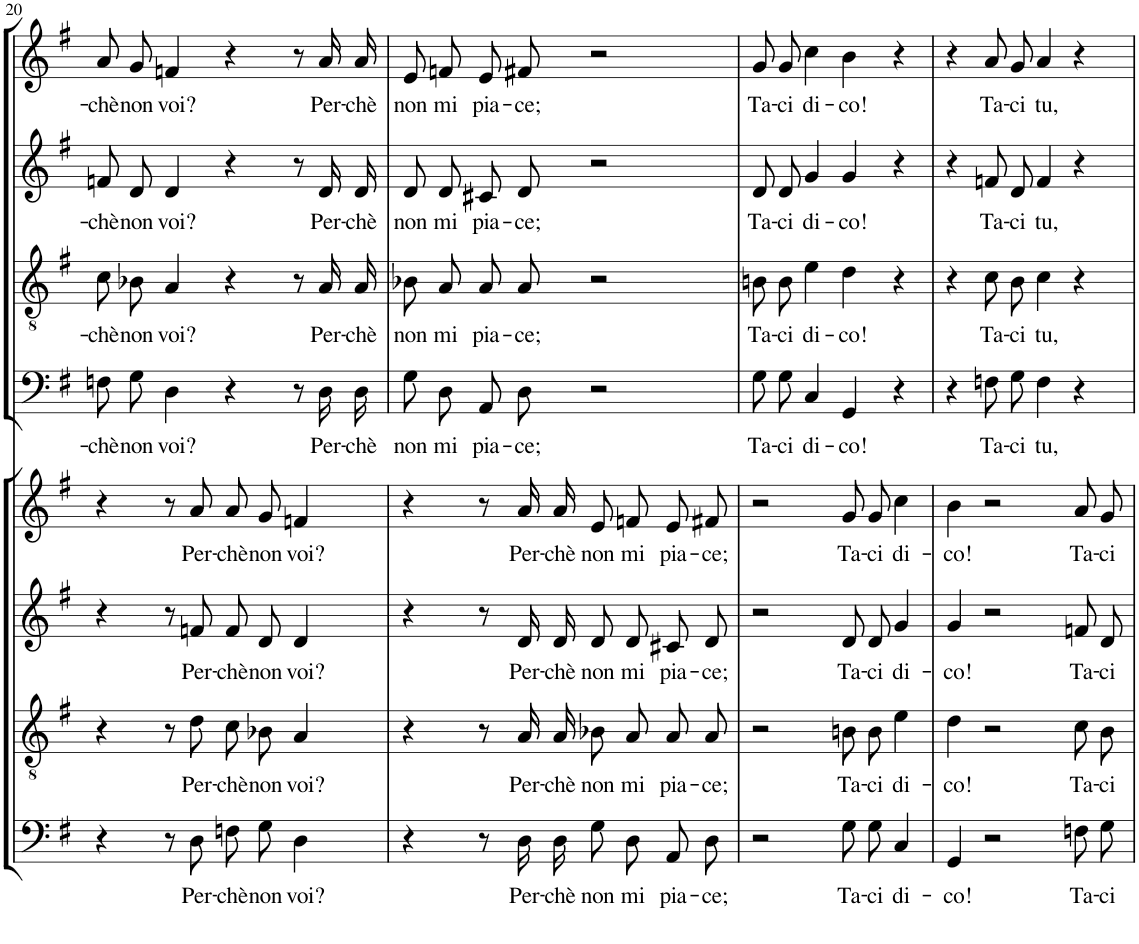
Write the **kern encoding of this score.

**kern	**text	**kern	**text	**kern	**text	**kern	**text	**kern	**text	**kern	**text	**kern	**text	**kern	**text
*part8	*part8	*part7	*part7	*part6	*part6	*part5	*part5	*part4	*part4	*part3	*part3	*part2	*part2	*part1	*part1
*staff8	*staff8	*staff7	*staff7	*staff6	*staff6	*staff5	*staff5	*staff4	*staff4	*staff3	*staff3	*staff2	*staff2	*staff1	*staff1
*I"B II	*	*I"T II	*	*I"C II	*	*I"S II	*	*I"B I	*	*I"T I	*	*I"C I	*	*I"S I	*
!!LO:PB:g=z
*clefF4	*	*clefGv2	*	*clefG2	*	*clefG2	*	*clefF4	*	*clefGv2	*	*clefG2	*	*clefG2	*
*	*	*	*	*	*	*Trd1c2	*	*	*	*	*	*	*	*Trd1c2	*
*k[f#]	*	*k[f#]	*	*k[f#]	*	*k[f#]	*	*k[f#]	*	*k[f#]	*	*k[f#]	*	*k[f#]	*
*G:	*	*G:	*	*G:	*	*G:	*	*G:	*	*G:	*	*G:	*	*G:	*
*M2/2	*	*M2/2	*	*M2/2	*	*M2/2	*	*M2/2	*	*M2/2	*	*M2/2	*	*M2/2	*
=20	=20	=20	=20	=20	=20	=20	=20	=20	=20	=20	=20	=20	=20	=20	=20
!	!	!	!	!	!	!	!	!	!LO:LY:b	!	!LO:LY:b	!	!LO:LY:b	!	!LO:LY:b
4r	.	4r	.	4r	.	4r	.	8Fn\L	-chè	8c\L	-chè	8fn/L	-chè	8a/L	-chè
!	!	!	!	!	!	!	!	!	!LO:LY:b	!	!LO:LY:b	!	!LO:LY:b	!	!LO:LY:b
.	.	.	.	.	.	.	.	8G\J	non	8B-X\J	non	8d/J	non	8g/J	non
!	!	!	!	!	!	!	!	!	!LO:LY:b	!	!LO:LY:b	!	!LO:LY:b	!	!LO:LY:b
8r	.	8r	.	8r	.	8r	.	4D\	voi?	4A/	voi?	4d/	voi?	4fn/	voi?
!	!LO:LY:b	!	!LO:LY:b	!	!LO:LY:b	!	!LO:LY:b	!	!	!	!	!	!	!	!
8D\	Per-	8d\	Per-	8fn/	Per-	8a/	Per-	.	.	.	.	.	.	.	.
!	!LO:LY:b	!	!LO:LY:b	!	!LO:LY:b	!	!LO:LY:b	!	!	!	!	!	!	!	!
8Fn\L	-chè	8c\L	-chè	8f/L	-chè	8a/L	-chè	4r	.	4r	.	4r	.	4r	.
!	!LO:LY:b	!	!LO:LY:b	!	!LO:LY:b	!	!LO:LY:b	!	!	!	!	!	!	!	!
8G\J	non	8B-X\J	non	8d/J	non	8g/J	non	.	.	.	.	.	.	.	.
!	!LO:LY:b	!	!LO:LY:b	!	!LO:LY:b	!	!LO:LY:b	!	!	!	!	!	!	!	!
4D\	voi?	4A/	voi?	4d/	voi?	4fn/	voi?	8r	.	8r	.	8r	.	8r	.
!	!	!	!	!	!	!	!	!	!LO:LY:b	!	!LO:LY:b	!	!LO:LY:b	!	!LO:LY:b
.	.	.	.	.	.	.	.	16D\LL	Per-	16A/LL	Per-	16d/LL	Per-	16a/LL	Per-
!	!	!	!	!	!	!	!	!	!LO:LY:b	!	!LO:LY:b	!	!LO:LY:b	!	!LO:LY:b
.	.	.	.	.	.	.	.	16D\JJ	-chè	16A/JJ	-chè	16d/JJ	-chè	16a/JJ	-chè
=21	=21	=21	=21	=21	=21	=21	=21	=21	=21	=21	=21	=21	=21	=21	=21
!	!	!	!	!	!	!	!	!	!LO:LY:b	!	!LO:LY:b	!	!LO:LY:b	!	!LO:LY:b
4r	.	4r	.	4r	.	4r	.	8G\L	non	8B-X/L	non	8d/L	non	8e/L	non
!	!	!	!	!	!	!	!	!	!LO:LY:b	!	!LO:LY:b	!	!LO:LY:b	!	!LO:LY:b
.	.	.	.	.	.	.	.	8D\	mi	8A/	mi	8d/	mi	8fn/	mi
!	!	!	!	!	!	!	!	!	!LO:LY:b	!	!LO:LY:b	!	!LO:LY:b	!	!LO:LY:b
8r	.	8r	.	8r	.	8r	.	8AA\	pia-	8A/	pia-	8c#X/	pia-	8e/	pia-
!	!LO:LY:b	!	!LO:LY:b	!	!LO:LY:b	!	!LO:LY:b	!	!LO:LY:b	!	!LO:LY:b	!	!LO:LY:b	!	!LO:LY:b
16D\LL	Per-	16A/LL	Per-	16d/LL	Per-	16a/LL	Per-	8D\J	-ce;	8A/J	-ce;	8d/J	-ce;	8f#X/J	-ce;
!	!LO:LY:b	!	!LO:LY:b	!	!LO:LY:b	!	!LO:LY:b	!	!	!	!	!	!	!	!
16D\JJ	-chè	16A/JJ	-chè	16d/JJ	-chè	16a/JJ	-chè	.	.	.	.	.	.	.	.
!	!LO:LY:b	!	!LO:LY:b	!	!LO:LY:b	!	!LO:LY:b	!	!	!	!	!	!	!	!
8G\L	non	8B-X/L	non	8d/L	non	8e/L	non	2r	.	2r	.	2r	.	2r	.
!	!LO:LY:b	!	!LO:LY:b	!	!LO:LY:b	!	!LO:LY:b	!	!	!	!	!	!	!	!
8D\	mi	8A/	mi	8d/	mi	8fn/	mi	.	.	.	.	.	.	.	.
!	!LO:LY:b	!	!LO:LY:b	!	!LO:LY:b	!	!LO:LY:b	!	!	!	!	!	!	!	!
8AA\	pia-	8A/	pia-	8c#X/	pia-	8e/	pia-	.	.	.	.	.	.	.	.
!	!LO:LY:b	!	!LO:LY:b	!	!LO:LY:b	!	!LO:LY:b	!	!	!	!	!	!	!	!
8D\J	-ce;	8A/J	-ce;	8d/J	-ce;	8f#X/J	-ce;	.	.	.	.	.	.	.	.
=22	=22	=22	=22	=22	=22	=22	=22	=22	=22	=22	=22	=22	=22	=22	=22
!	!	!	!	!	!	!	!	!	!LO:LY:b	!	!LO:LY:b	!	!LO:LY:b	!	!LO:LY:b
2r	.	2r	.	2r	.	2r	.	8G\L	Ta-	8Bn\L	Ta-	8d/L	Ta-	8g/L	Ta-
!	!	!	!	!	!	!	!	!	!LO:LY:b	!	!LO:LY:b	!	!LO:LY:b	!	!LO:LY:b
.	.	.	.	.	.	.	.	8G\J	-ci	8B\J	-ci	8d/J	-ci	8g/J	-ci
!	!	!	!	!	!	!	!	!	!LO:LY:b	!	!LO:LY:b	!	!LO:LY:b	!	!LO:LY:b
.	.	.	.	.	.	.	.	4C/	di-	4e\	di-	4g/	di-	4cc\	di-
!	!LO:LY:b	!	!LO:LY:b	!	!LO:LY:b	!	!LO:LY:b	!	!LO:LY:b	!	!LO:LY:b	!	!LO:LY:b	!	!LO:LY:b
8G\L	Ta-	8Bn\L	Ta-	8d/L	Ta-	8g/L	Ta-	4GG/	-co!	4d\	-co!	4g/	-co!	4b\	-co!
!	!LO:LY:b	!	!LO:LY:b	!	!LO:LY:b	!	!LO:LY:b	!	!	!	!	!	!	!	!
8G\J	-ci	8B\J	-ci	8d/J	-ci	8g/J	-ci	.	.	.	.	.	.	.	.
!	!LO:LY:b	!	!LO:LY:b	!	!LO:LY:b	!	!LO:LY:b	!	!	!	!	!	!	!	!
4C/	di-	4e\	di-	4g/	di-	4cc\	di-	4r	.	4r	.	4r	.	4r	.
=23	=23	=23	=23	=23	=23	=23	=23	=23	=23	=23	=23	=23	=23	=23	=23
!	!LO:LY:b	!	!LO:LY:b	!	!LO:LY:b	!	!LO:LY:b	!	!	!	!	!	!	!	!
4GG/	-co!	4d\	-co!	4g/	-co!	4b\	-co!	4r	.	4r	.	4r	.	4r	.
!	!	!	!	!	!	!	!	!	!LO:LY:b	!	!LO:LY:b	!	!LO:LY:b	!	!LO:LY:b
2r	.	2r	.	2r	.	2r	.	8Fn\L	Ta-	8c\L	Ta-	8fn/L	Ta-	8a/L	Ta-
!	!	!	!	!	!	!	!	!	!LO:LY:b	!	!LO:LY:b	!	!LO:LY:b	!	!LO:LY:b
.	.	.	.	.	.	.	.	8G\J	-ci	8B\J	-ci	8d/J	-ci	8g/J	-ci
!	!	!	!	!	!	!	!	!	!LO:LY:b	!	!LO:LY:b	!	!LO:LY:b	!	!LO:LY:b
.	.	.	.	.	.	.	.	4F\	tu,	4c\	tu,	4f/	tu,	4a/	tu,
!	!LO:LY:b	!	!LO:LY:b	!	!LO:LY:b	!	!LO:LY:b	!	!	!	!	!	!	!	!
8Fn\L	Ta-	8c\L	Ta-	8fn/L	Ta-	8a/L	Ta-	4r	.	4r	.	4r	.	4r	.
!	!LO:LY:b	!	!LO:LY:b	!	!LO:LY:b	!	!LO:LY:b	!	!	!	!	!	!	!	!
8G\J	-ci	8B\J	-ci	8d/J	-ci	8g/J	-ci	.	.	.	.	.	.	.	.
=	=	=	=	=	=	=	=	=	=	=	=	=	=	=	=
*-	*-	*-	*-	*-	*-	*-	*-	*-	*-	*-	*-	*-	*-	*-	*-
